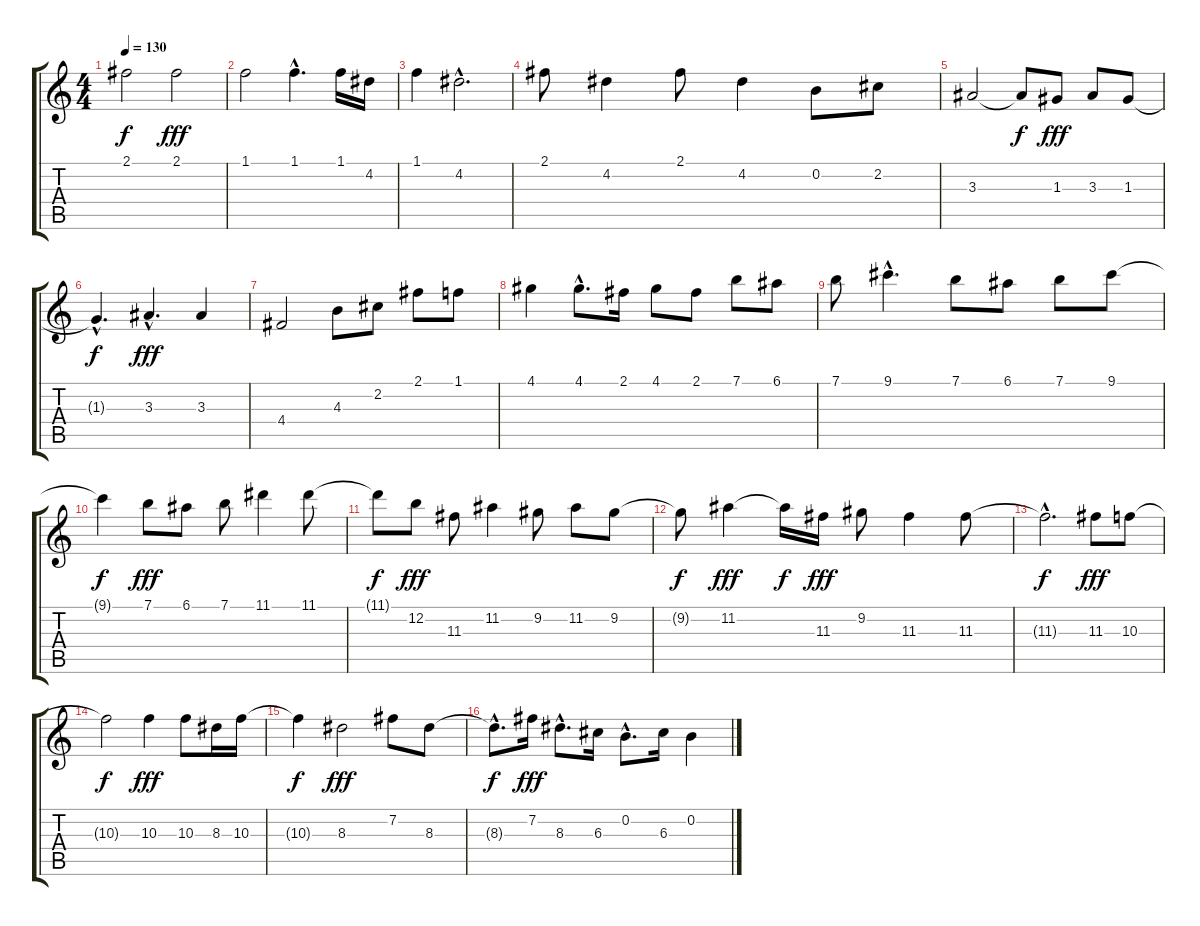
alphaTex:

\track "" {instrument overdrivenguitar}
\staff {score tabs}
\tuning (E4 B3 G3 D3 A2 E2) {hide}
\ts (4 4)
\tempo 130
\clef g2
\ks c
2.1{t}.2{dy f} 2.1.2{dy fff} |
1.1.2 1.1{hac}.4{d} 1.1.16 4.2.16 |
1.1.4 4.2{hac}.2{d} |
2.1.8 4.2.4 2.1.8 4.2.4 0.2.8 2.2.8 |
3.3.2 3.3{t}.8{dy f} 1.3.8{dy fff} 3.3.8 1.3.8 |
1.3{hac t}.4{d dy f} 3.3{hac}.4{d dy fff} 3.3.4 |
4.4.2 4.3.8 2.2.8 2.1.8 1.1.8 |
4.1.4 4.1{hac}.8{d} 2.1.16 4.1.8 2.1.8 7.1.8 6.1.8 |
7.1.8 9.1{hac}.4{d} 7.1.8 6.1.8 7.1.8 9.1.8 |
9.1{t}.4{dy f} 7.1.8{dy fff} 6.1.8 7.1.8 11.1.4 11.1.8 |
11.1{t}.8{dy f} 12.2.8{dy fff} 11.3.8 11.2.4 9.2.8 11.2.8 9.2.8 |
9.2{t}.8{dy f} 11.2.4{dy fff} 11.2{t}.16{dy f} 11.3.16{dy fff} 9.2.8 11.3.4 11.3.8 |
11.3{hac t}.2{d dy f} 11.3.8{dy fff} 10.3.8 |
10.3{t}.2{dy f} 10.3.4{dy fff} 10.3.8 8.3.16 10.3.16 |
10.3{t}.4{dy f} 8.3.2{dy fff} 7.2.8 8.3.8 |
8.3{hac t}.8{d dy f} 7.2.16{dy fff} 8.3{hac}.8{d} 6.3.16 0.2{hac}.8{d} 6.3.16 0.2.4
